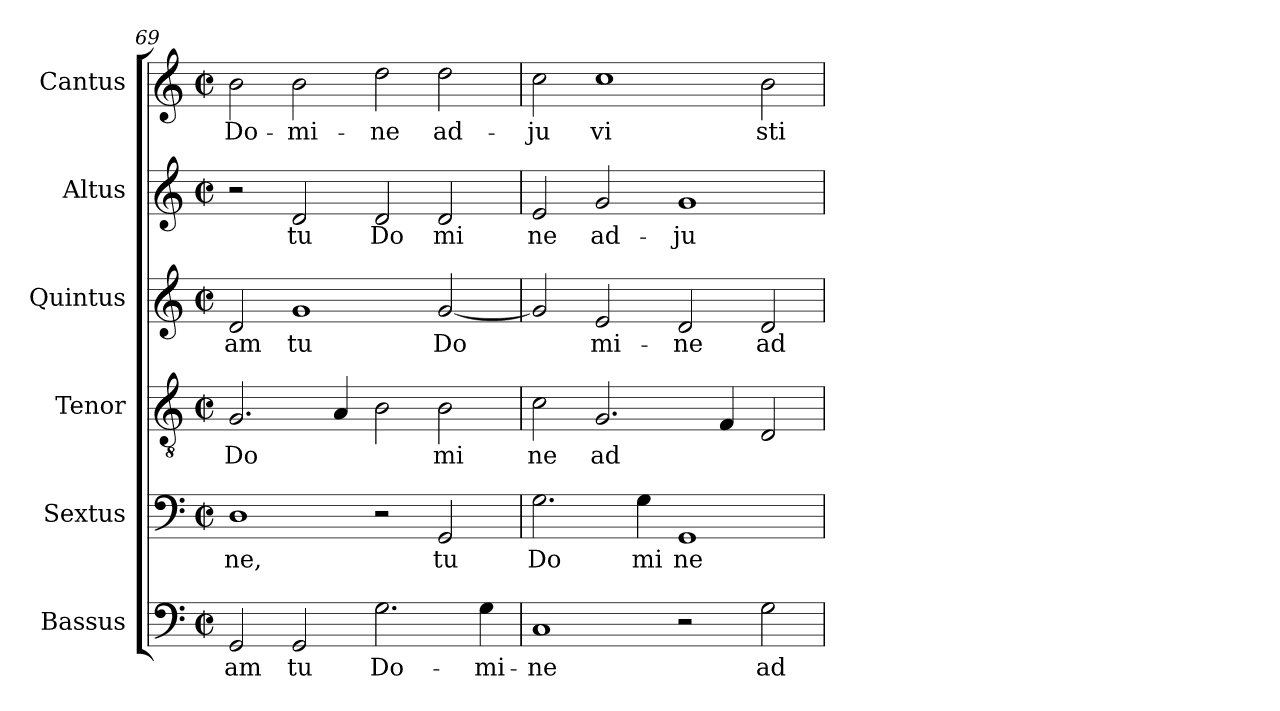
**kern	**text	**kern	**text	**kern	**text	**kern	**text	**kern	**text	**kern	**text
*part6	*part6	*part5	*part5	*part4	*part4	*part3	*part3	*part2	*part2	*part1	*part1
*staff6	*staff6	*staff5	*staff5	*staff4	*staff4	*staff3	*staff3	*staff2	*staff2	*staff1	*staff1
*I"Bassus	*	*I"Sextus	*	*I"Tenor	*	*I"Quintus	*	*I"Altus	*	*I"Cantus	*
*clefF4	*	*clefF4	*	*clefGv2	*	*clefG2	*	*clefG2	*	*clefG2	*
*k[]	*	*k[]	*	*k[]	*	*k[]	*	*k[]	*	*k[]	*
*C:	*	*C:	*	*C:	*	*C:	*	*C:	*	*C:	*
*M2/2	*	*M2/2	*	*M2/2	*	*M2/2	*	*M2/2	*	*M2/2	*
*met(c|)	*	*met(c|)	*	*met(c|)	*	*met(c|)	*	*met(c|)	*	*met(c|)	*
=69	=69	=69	=69	=69	=69	=69	=69	=69	=69	=69	=69
!	!LO:LY:b:cj	!	!LO:LY:b:cj	!	!LO:LY:b:cj	!	!LO:LY:b:cj	!	!	!	!LO:LY:b:cj
2GG/	-am	1D	ne,	2.G/	Do	2d/	am	2r	.	2b\	Do-
!	!LO:LY:b:cj	!	!	!	!	!	!LO:LY:b:cj	!	!LO:LY:b:cj	!	!LO:LY:b:cj
2GG/	tu	.	.	.	.	1g	tu	2d/	tu	2b\	-mi-
!	!	!	!	!	!LO:LY:b:cj	!	!	!	!	!	!
.	.	.	.	4A/	.	.	.	.	.	.	.
!	!LO:LY:b:cj	!	!	!	!LO:LY:b:cj	!	!	!	!LO:LY:b:cj	!	!LO:LY:b:cj
2.G\	Do-	2r	.	2B\	.	.	.	2d/	Do	2dd\	-ne
!	!	!	!LO:LY:b:cj	!	!LO:LY:b:cj	!	!LO:LY:b:cj	!	!LO:LY:b:cj	!	!LO:LY:b:cj
.	.	2GG/	tu	2B\	mi	[<2g/	Do	2d/	mi	2dd\	ad-
!	!LO:LY:b:cj	!	!	!	!	!	!	!	!	!	!
4G\	-mi-	.	.	.	.	.	.	.	.	.	.
!!LO:LB:g=z
=70	=70	=70	=70	=70	=70	=70	=70	=70	=70	=70	=70
!	!LO:LY:b:cj	!	!LO:LY:b:cj	!	!LO:LY:b:cj	!	!LO:LY:b:cj	!	!LO:LY:b:cj	!	!LO:LY:b:cj
1C	-ne	2.G\	Do	2c\	ne	2g/]	.	2e/	ne	2cc\	-ju
!	!	!	!	!	!LO:LY:b:cj	!	!LO:LY:b:cj	!	!LO:LY:b:cj	!	!LO:LY:b:cj
.	.	.	.	2.G/	ad	2e/	mi-	2g/	ad-	1cc	vi
!	!	!	!LO:LY:b:cj	!	!	!	!	!	!	!	!
.	.	4G\	mi	.	.	.	.	.	.	.	.
!	!	!	!LO:LY:b:cj	!	!	!	!LO:LY:b:cj	!	!LO:LY:b:cj	!	!
2r	.	1GG	ne	.	.	2d/	-ne	1g	-ju-	.	.
!	!	!	!	!	!LO:LY:b:cj	!	!	!	!	!	!
.	.	.	.	4F/	.	.	.	.	.	.	.
!	!LO:LY:b:cj	!	!	!	!LO:LY:b:cj	!	!LO:LY:b:cj	!	!	!	!LO:LY:b:cj
2G\	ad-	.	.	2D/	.	2d/	ad-	.	.	2b\	sti
=	=	=	=	=	=	=	=	=	=	=	=
*-	*-	*-	*-	*-	*-	*-	*-	*-	*-	*-	*-
